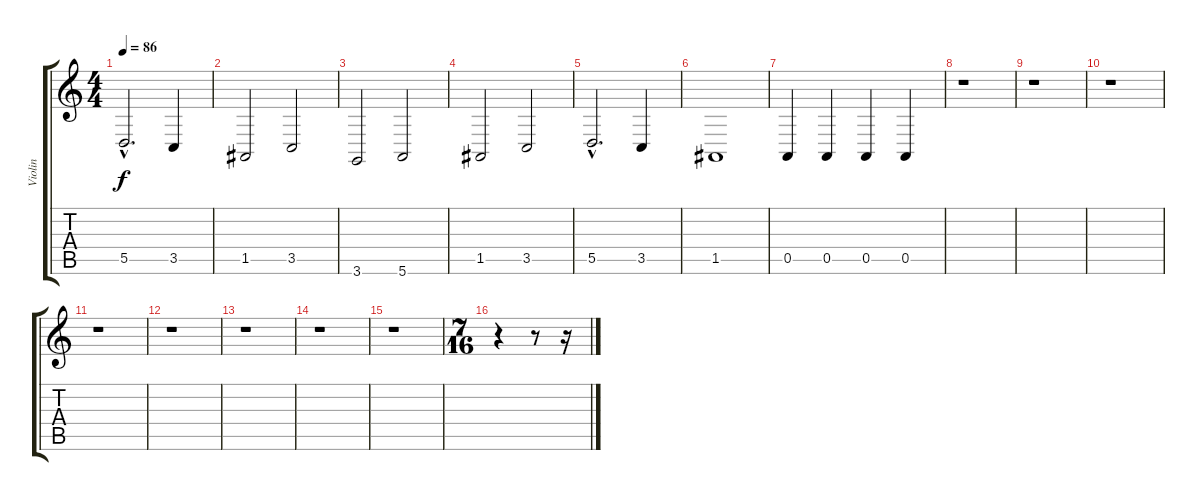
\track ("Violin" "Violin") {instrument violin}
\staff {score tabs}
\tuning (E4 B3 G3 D3 A2 E2) {hide}
\ts (4 4)
\tempo 86
\clef g2
\ks c
5.5{hac}.2{d dy f} 3.5.4 |
1.5.2 3.5.2 |
3.6.2 5.6.2 |
1.5.2 3.5.2 |
5.5{hac}.2{d} 3.5.4 |
1.5.1 |
0.5.4 0.5.4 0.5.4 0.5.4 |
r.1 |
r.1 |
r.1 |
r.1 |
r.1 |
r.1 |
r.1 |
r.1 |
\ts (7 16)
r.4 r.8 r.16
